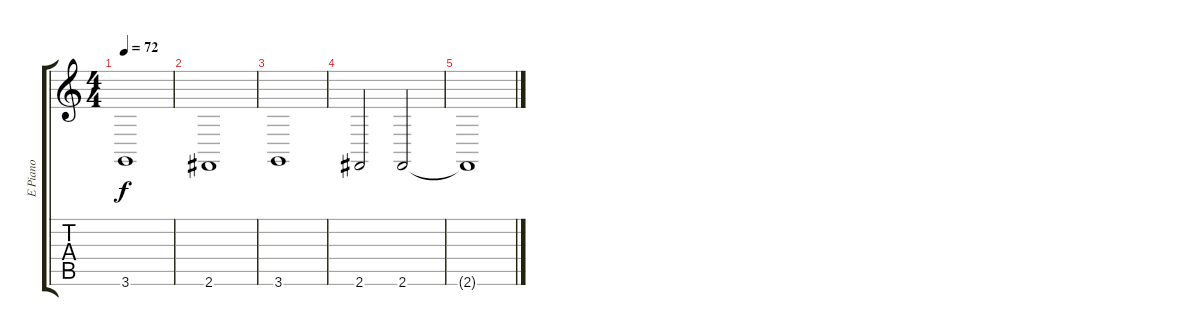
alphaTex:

\track ("E Piano" "E Piano") {instrument electricgrandpiano}
\staff {score tabs}
\tuning (E4 B3 G3 D3 A2 E2) {hide}
\ts (4 4)
\tempo 72
\clef g2
\ks c
3.6.1{dy f} |
2.6.1 |
3.6.1 |
2.6.2 2.6.2 |
2.6{t}.1
